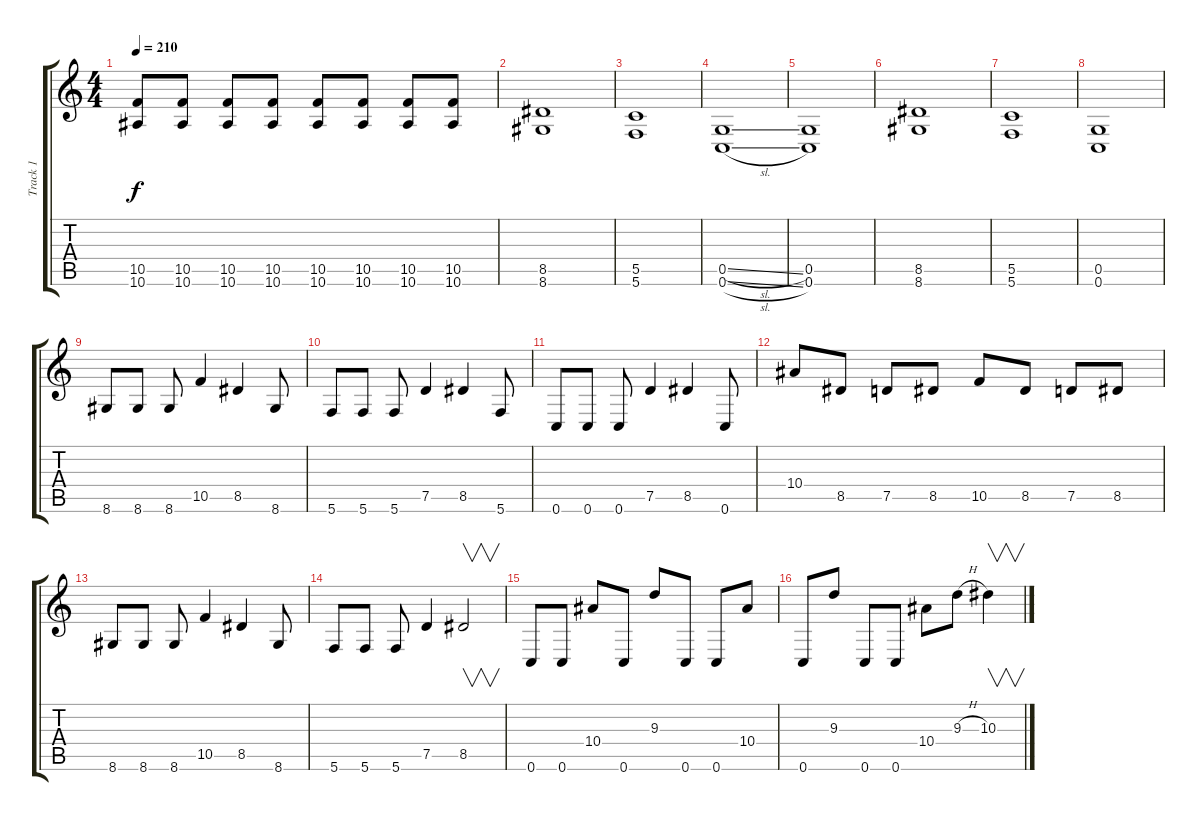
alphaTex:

\track ("Track 1" "Track 1") {instrument distortionguitar}
\staff {score tabs}
\tuning (D4 A3 F3 C3 G2 C2) {hide}
\ts (4 4)
\tempo 210
\clef g2
\ks c
(10.5 10.6).8{dy f} (10.5 10.6).8 (10.5 10.6).8 (10.5 10.6).8 (10.5 10.6).8 (10.5 10.6).8 (10.5 10.6).8 (10.5 10.6).8 |
(8.5 8.6).1 |
(5.5 5.6).1 |
(0.5{sl} 0.6{sl}).1 |
(0.5 0.6).1 |
(8.5 8.6).1 |
(5.5 5.6).1 |
(0.5 0.6).1 |
8.6.8 8.6.8 8.6.8 10.5.4 8.5.4 8.6.8 |
5.6.8 5.6.8 5.6.8 7.5.4 8.5.4 5.6.8 |
0.6.8 0.6.8 0.6.8 7.5.4 8.5.4 0.6.8 |
10.4.8 8.5.8 7.5.8 8.5.8 10.5.8 8.5.8 7.5.8 8.5.8 |
8.6.8 8.6.8 8.6.8 10.5.4 8.5.4 8.6.8 |
5.6.8 5.6.8 5.6.8 7.5.4 8.5.2{v} |
0.6.8 0.6.8 10.4.8 0.6.8 9.3.8 0.6.8 0.6.8 10.4.8 |
0.6.8 9.3.8 0.6.8 0.6.8 10.4.8 9.3{h}.8 10.3.4{v}
